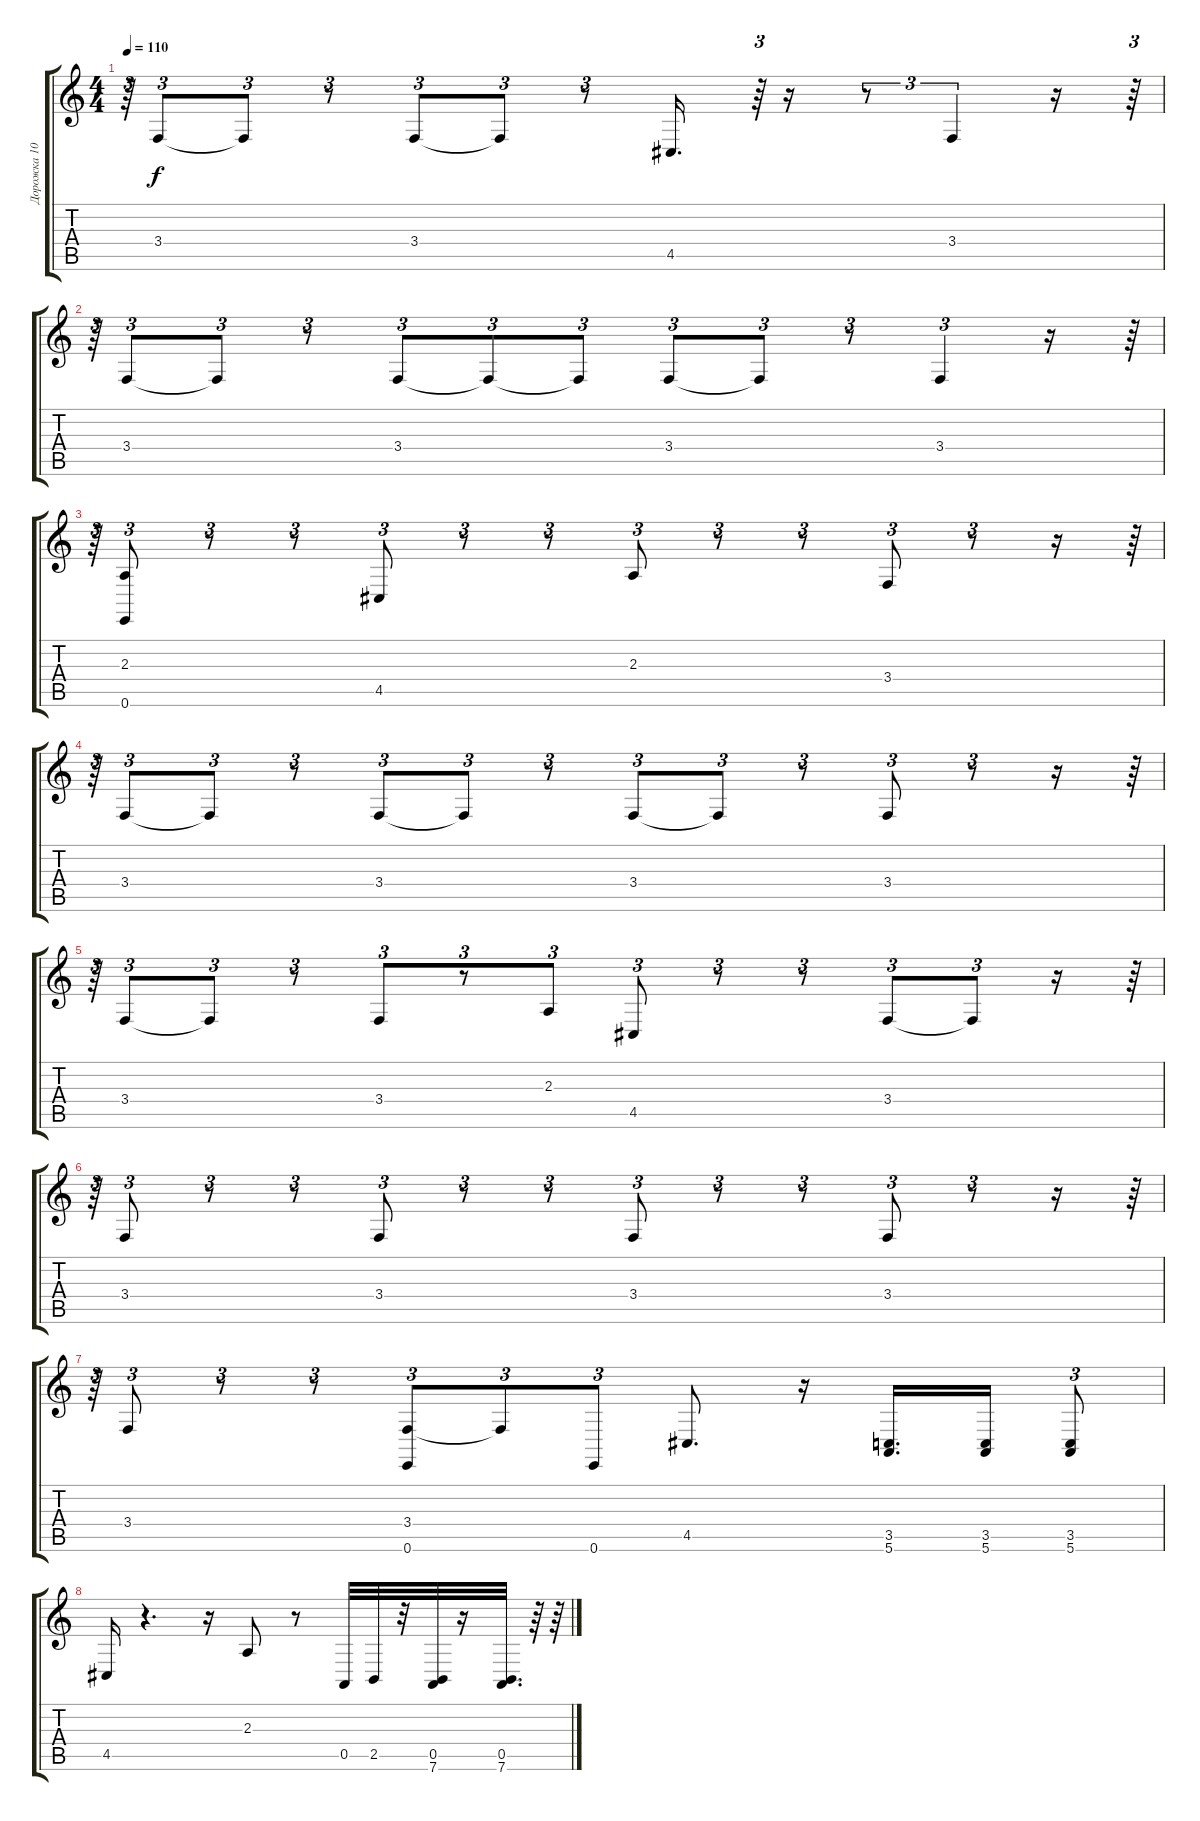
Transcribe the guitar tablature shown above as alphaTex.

\track ("Дорожка 10" "Дорожка 10") {instrument acousticgrandpiano}
\staff {score tabs}
\tuning (E4 B3 G3 D3 A2 E2) {hide}
\ts (4 4)
\tempo 110
\clef g2
\ks c
r.64{tu (3 2) dy f} 3.4.8{tu (3 2)} 3.4{t}.8{tu (3 2)} r.8{tu (3 2)} 3.4.8{tu (3 2)} 3.4{t}.8{tu (3 2)} r.8{tu (3 2)} 4.5.16{d} r.64{tu (3 2)} r.16 r.8{tu (3 2)} 3.4.4{tu (3 2)} r.16 r.64{tu (3 2)} |
r.64{tu (3 2)} 3.4.8{tu (3 2)} 3.4{t}.8{tu (3 2)} r.8{tu (3 2)} 3.4.8{tu (3 2)} 3.4{t}.8{tu (3 2)} 3.4{t}.8{tu (3 2)} 3.4.8{tu (3 2)} 3.4{t}.8{tu (3 2)} r.8{tu (3 2)} 3.4.4{tu (3 2)} r.16 r.64{tu (3 2)} |
r.64{tu (3 2)} (2.3 0.6).8{tu (3 2)} r.8{tu (3 2)} r.8{tu (3 2)} 4.5.8{tu (3 2)} r.8{tu (3 2)} r.8{tu (3 2)} 2.3.8{tu (3 2)} r.8{tu (3 2)} r.8{tu (3 2)} 3.4.8{tu (3 2)} r.8{tu (3 2)} r.16 r.64{tu (3 2)} |
r.64{tu (3 2)} 3.4.8{tu (3 2)} 3.4{t}.8{tu (3 2)} r.8{tu (3 2)} 3.4.8{tu (3 2)} 3.4{t}.8{tu (3 2)} r.8{tu (3 2)} 3.4.8{tu (3 2)} 3.4{t}.8{tu (3 2)} r.8{tu (3 2)} 3.4.8{tu (3 2)} r.8{tu (3 2)} r.16 r.64{tu (3 2)} |
r.64{tu (3 2)} 3.4.8{tu (3 2)} 3.4{t}.8{tu (3 2)} r.8{tu (3 2)} 3.4.8{tu (3 2)} r.8{tu (3 2)} 2.3.8{tu (3 2)} 4.5.8{tu (3 2)} r.8{tu (3 2)} r.8{tu (3 2)} 3.4.8{tu (3 2)} 3.4{t}.8{tu (3 2)} r.16 r.64{tu (3 2)} |
r.64{tu (3 2)} 3.4.8{tu (3 2)} r.8{tu (3 2)} r.8{tu (3 2)} 3.4.8{tu (3 2)} r.8{tu (3 2)} r.8{tu (3 2)} 3.4.8{tu (3 2)} r.8{tu (3 2)} r.8{tu (3 2)} 3.4.8{tu (3 2)} r.8{tu (3 2)} r.16 r.64{tu (3 2)} |
r.64{tu (3 2)} 3.4.8{tu (3 2)} r.8{tu (3 2)} r.8{tu (3 2)} (3.4 0.6).8{tu (3 2)} 3.4{t}.8{tu (3 2)} 0.6.8{tu (3 2)} 4.5.8{d} r.16 (3.5 5.6).16{d} (3.5 5.6).16 (3.5 5.6).8{tu (3 2)} |
4.5.16 r.4{d} r.16 2.3.8 r.8 0.5.32 2.5.32 r.32 (0.5 7.6).32 r.16 (0.5 7.6).32{d} r.64 r.64{tu (3 2)}
